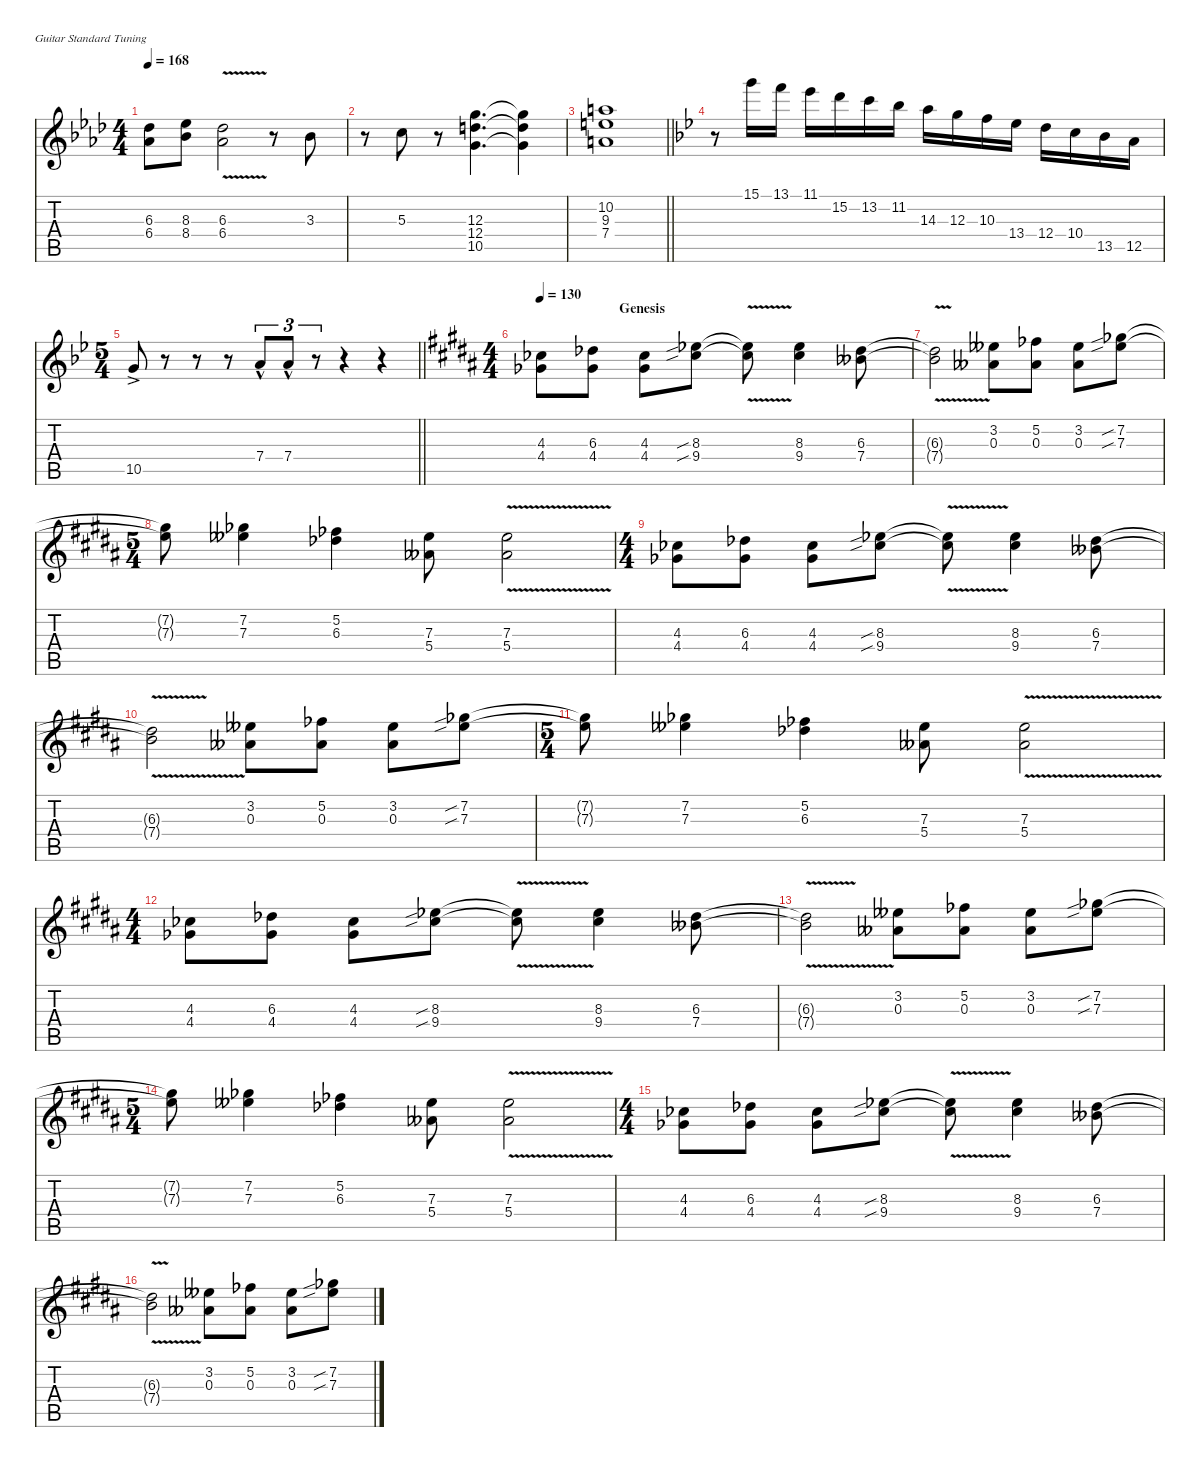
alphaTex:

\defaultSystemsLayout 4
\hideDynamics
\bracketExtendMode nobrackets
\singleTrackTrackNamePolicy hidden
\multiTrackTrackNamePolicy hidden
\firstSystemTrackNameMode fullname
\otherSystemsTrackNameOrientation horizontal
\track ("GUITAR" "dist.guit.") {mute instrument distortionguitar}
\staff {score tabs}
\tuning (E4 B3 G3 D3 A2 E2)
\ts (4 4)
\tempo 168
\clef g2
\ks ab
(6.3{acc b} 6.4{acc b}).8{dy f beam Down} (8.3{acc b} 8.4{acc b}).8{beam Down} (6.3{acc b} 6.4{v acc b}).2{beam Down} r.8{beam Down} 3.3{acc b}.8{beam Down} |
r.8{beam Down} 5.3{acc forcenatural}.8{beam Down} r.8{beam Down} (12.3{acc forcenatural} 12.4{acc forcenatural} 10.5{acc forcenatural}).4{d beam Down} (12.3{t acc forcenatural} 12.4{t acc forcenatural} 10.5{t acc forcenatural}).4{beam Down} |
\barLineRight lightlight
(10.2{acc forcenatural} 9.3{acc forcenatural} 7.4{acc forcenatural}).1{beam Down} |
\ks gminor
r.8{beam Down} 15.1{acc forcenatural}.16{dy ff beam Down} 13.1{acc forcenatural}.16{beam Down} 11.1{acc b}.16{beam Down} 15.2{acc forcenatural}.16{beam Down} 13.2{acc forcenatural}.16{beam Down} 11.2{acc b}.16{beam Down} 14.3{acc forcenatural}.16{beam Down} 12.3{acc forcenatural}.16{beam Down} 10.3{acc forcenatural}.16{beam Down} 13.4{acc b}.16{beam Down} 12.4{acc forcenatural}.16{beam Down} 10.4{acc forcenatural}.16{beam Down} 13.5{acc b}.16{beam Down} 12.5{acc forcenatural}.16{beam Down} |
\ts (5 4)
\beaming (8 6 4)
\barLineRight lightlight
10.5{ac acc forcenatural}.8{beam Up} r.8{beam Up} r.8{beam Up} r.8{beam Up} 7.4{hac acc forcenatural}.8{tu (3 2) dy f beam Up} 7.4{hac acc forcenatural}.8{tu (3 2) beam Up} r.8{tu (3 2) beam Up} r.4{beam Up} r.4{beam Up} |
\ts (4 4)
\beaming (8 2 2 2 2)
\section ("" "                              Genesis")
\tempo 130
\ks b
(4.3{acc b} 4.4{acc b}).8{beam Down} (6.3{acc b} 4.4{acc b}).8{beam Down} (4.3{acc b} 4.4{acc b}).8{beam Down} (8.3{sib acc b} 9.4{sib acc b}).8{beam Down} (8.3{v t acc b} 9.4{v t acc b}).8{beam Down} (8.3{acc b} 9.4{acc b}).4{beam Down} (6.3{acc b} 7.4{acc bb}).8{beam Down} |
(6.3{v t acc b} 7.4{v t acc bb}).2{beam Down} (3.2{acc bb} 0.3{acc bb}).8{beam Down} (5.2{acc b} 0.3{acc bb}).8{beam Down} (3.2{acc bb} 0.3{acc bb}).8{beam Down} (7.2{sib acc b} 7.3{sib acc bb}).8{beam Down} |
\ts (5 4)
\beaming (8 6 4)
(7.2{t acc b} 7.3{t acc bb}).8{beam Down} (7.2{acc b} 7.3{acc bb}).4{beam Down} (5.2{acc b} 6.3{acc b}).4{beam Down} (7.3{acc bb} 5.4{acc bb}).8{beam Down} (7.3{v acc bb} 5.4{acc bb}).2{beam Down} |
\ts (4 4)
\beaming (8 2 2 2 2)
(4.3{acc b} 4.4{acc b}).8{beam Down} (6.3{acc b} 4.4{acc b}).8{beam Down} (4.3{acc b} 4.4{acc b}).8{beam Down} (8.3{sib acc b} 9.4{sib acc b}).8{beam Down} (8.3{v t acc b} 9.4{v t acc b}).8{beam Down} (8.3{acc b} 9.4{acc b}).4{beam Down} (6.3{acc b} 7.4{acc bb}).8{beam Down} |
(6.3{v t acc b} 7.4{v t acc bb}).2{beam Down} (3.2{acc bb} 0.3{acc bb}).8{beam Down} (5.2{acc b} 0.3{acc bb}).8{beam Down} (3.2{acc bb} 0.3{acc bb}).8{beam Down} (7.2{sib acc b} 7.3{sib acc bb}).8{beam Down} |
\ts (5 4)
\beaming (8 6 4)
(7.2{t acc b} 7.3{t acc bb}).8{beam Down} (7.2{acc b} 7.3{acc bb}).4{beam Down} (5.2{acc b} 6.3{acc b}).4{beam Down} (7.3{acc bb} 5.4{acc bb}).8{beam Down} (7.3{v acc bb} 5.4{acc bb}).2{beam Down} |
\ts (4 4)
\beaming (8 2 2 2 2)
(4.3{acc b} 4.4{acc b}).8{beam Down} (6.3{acc b} 4.4{acc b}).8{beam Down} (4.3{acc b} 4.4{acc b}).8{beam Down} (8.3{sib acc b} 9.4{sib acc b}).8{beam Down} (8.3{v t acc b} 9.4{v t acc b}).8{beam Down} (8.3{acc b} 9.4{acc b}).4{beam Down} (6.3{acc b} 7.4{acc bb}).8{beam Down} |
(6.3{v t acc b} 7.4{v t acc bb}).2{beam Down} (3.2{acc bb} 0.3{acc bb}).8{beam Down} (5.2{acc b} 0.3{acc bb}).8{beam Down} (3.2{acc bb} 0.3{acc bb}).8{beam Down} (7.2{sib acc b} 7.3{sib acc bb}).8{beam Down} |
\ts (5 4)
\beaming (8 6 4)
(7.2{t acc b} 7.3{t acc bb}).8{beam Down} (7.2{acc b} 7.3{acc bb}).4{beam Down} (5.2{acc b} 6.3{acc b}).4{beam Down} (7.3{acc bb} 5.4{acc bb}).8{beam Down} (7.3{v acc bb} 5.4{acc bb}).2{beam Down} |
\ts (4 4)
\beaming (8 2 2 2 2)
(4.3{acc b} 4.4{acc b}).8{beam Down} (6.3{acc b} 4.4{acc b}).8{beam Down} (4.3{acc b} 4.4{acc b}).8{beam Down} (8.3{sib acc b} 9.4{sib acc b}).8{beam Down} (8.3{v t acc b} 9.4{v t acc b}).8{beam Down} (8.3{acc b} 9.4{acc b}).4{beam Down} (6.3{acc b} 7.4{acc bb}).8{beam Down} |
(6.3{v t acc b} 7.4{v t acc bb}).2{beam Down} (3.2{acc bb} 0.3{acc bb}).8{beam Down} (5.2{acc b} 0.3{acc bb}).8{beam Down} (3.2{acc bb} 0.3{acc bb}).8{beam Down} (7.2{sib acc b} 7.3{sib acc bb}).8{beam Down}
